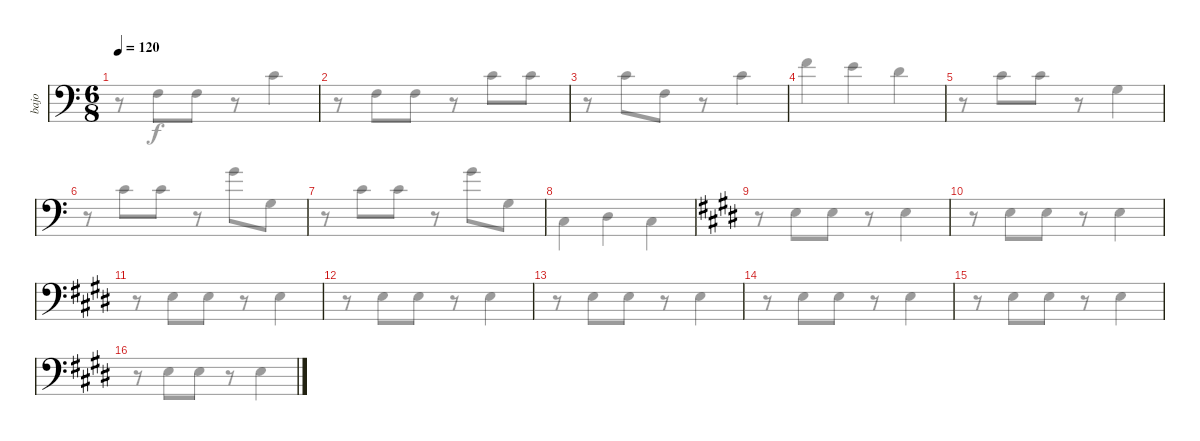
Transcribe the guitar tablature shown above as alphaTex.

\track ("bajo" "bajo") {instrument electricbassfinger}
\staff {score}
\tuning (G2 D2 A1 E1) {hide}
\voice
\ts (6 8)
\tempo 120
\clef f4
\ks c
|
|
|
|
|
|
|
|
\ks e
|
|
|
|
|
|
|
\voice
\clef f4
\ks c
r.8{dy f} 3.2.8 3.2.8 r.8 5.1.4 |
r.8 3.2.8 3.2.8 r.8 5.1.8 5.1.8 |
r.8 5.1.8 3.2.8 r.8 5.1.4 |
10.1.4 9.1.4 7.1.4 |
r.8 10.2.8 10.2.8 r.8 10.3.4 |
r.8 10.2.8 10.2.8 r.8 12.1.8 10.3.8 |
r.8 10.2.8 10.2.8 r.8 12.1.8 10.3.8 |
3.3.4 5.3.4 3.3.4 |
\ks e
r.8 7.3.8 7.3.8 r.8 7.3.4 |
r.8 7.3.8 7.3.8 r.8 7.3.4 |
r.8 7.3.8 7.3.8 r.8 7.3.4 |
r.8 7.3.8 7.3.8 r.8 7.3.4 |
r.8 7.3.8 7.3.8 r.8 7.3.4 |
r.8 7.3.8 7.3.8 r.8 7.3.4 |
r.8 7.3.8 7.3.8 r.8 7.3.4 |
r.8 7.3.8 7.3.8 r.8 7.3.4
